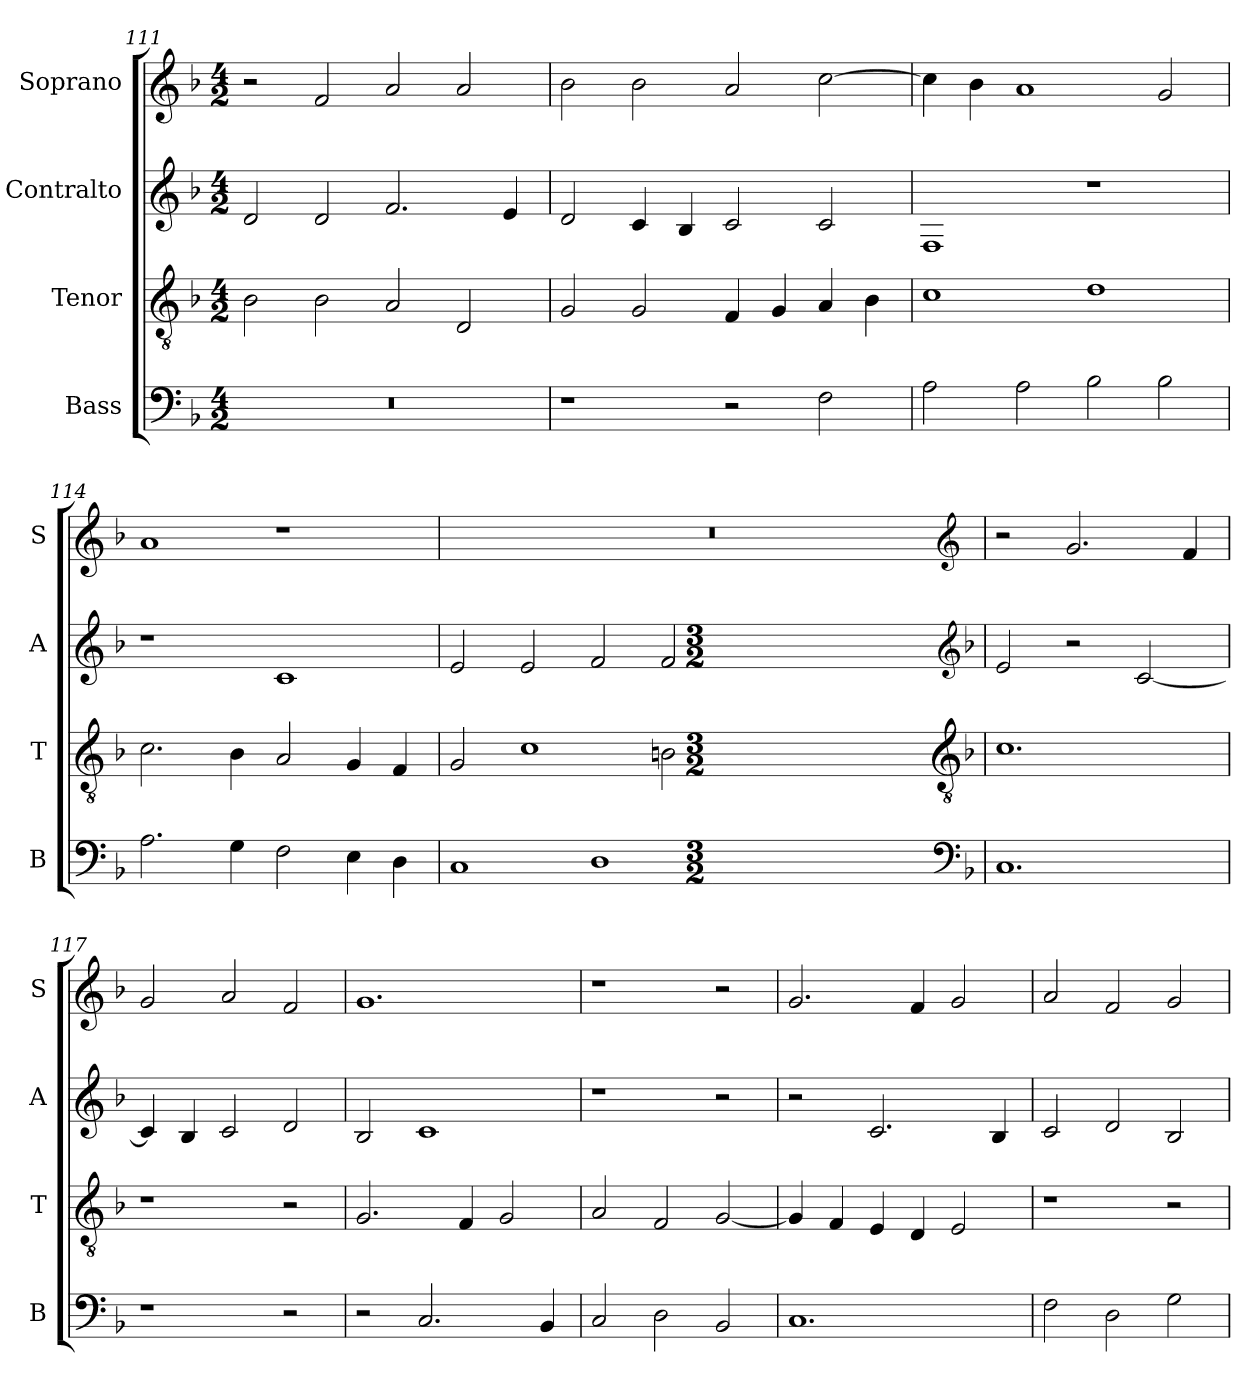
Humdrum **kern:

**kern	**kern	**kern	**kern
*part4	*part3	*part2	*part1
*staff4	*staff3	*staff2	*staff1
*I"Bass	*I"Tenor	*I"Contralto	*I"Soprano
*I'B	*I'T	*I'A	*I'S
*clefF4	*clefGv2	*clefG2	*clefG2
*k[b-]	*k[b-]	*k[b-]	*k[b-]
*F:ion	*F:ion	*F:ion	*F:ion
*M4/2	*M4/2	*M4/2	*M4/2
=111	=111	=111	=111
0r	2B-	2d	2r
.	2B-	2d	2f
.	2A	2.f	2a
.	2D	.	2a
.	.	4e	.
=112	=112	=112	=112
1r	2G	2d	2b-
.	2G	4c	2b-
.	.	4B-	.
2r	4F	2c	2a
.	4G	.	.
2F	4A	2c	[2cc
.	4B-	.	.
=113	=113	=113	=113
2A	1c	1F	4cc]
.	.	.	4b-
2A	.	.	1a
2B-	1d	1r	.
2B-	.	.	2g
=114	=114	=114	=114
2.A	2.c	1r	1a
4G	4B-	.	.
2F	2A	1c	1r
4E	4G	.	.
4D	4F	.	.
=115	=115	=115	=115
1C	2G	2e	0r
.	1c	2e	.
1D	.	2f	.
.	2Bn	2f	.
*clefF4	*clefGv2	*clefG2	*clefG2
*k[b-]	*k[b-]	*k[b-]	*k[b-]
*F:ion	*F:ion	*F:ion	*F:ion
*M3/2	*M3/2	*M3/2	*M3/2
=116	=116	=116	=116
1.C	1.c	2e	2r
.	.	2r	2.g
.	.	[2c	.
.	.	.	4f
=117	=117	=117	=117
1r	1r	4c]	2g
.	.	4B-	.
.	.	2c	2a
2r	2r	2d	2f
=118	=118	=118	=118
2r	2.G	2B-	1.g
2.C	.	1c	.
.	4F	.	.
.	2G	.	.
4BB-	.	.	.
=119	=119	=119	=119
2C	2A	1r	1r
2D	2F	.	.
2BB-	[2G	2r	2r
=120	=120	=120	=120
1.C	4G]	2r	2.g
.	4F	.	.
.	4E	2.c	.
.	4D	.	4f
.	2E	.	2g
.	.	4B-	.
=121	=121	=121	=121
2F	1r	2c	2a
2D	.	2d	2f
2G	2r	2B-	2g
=	=	=	=
*-	*-	*-	*-
